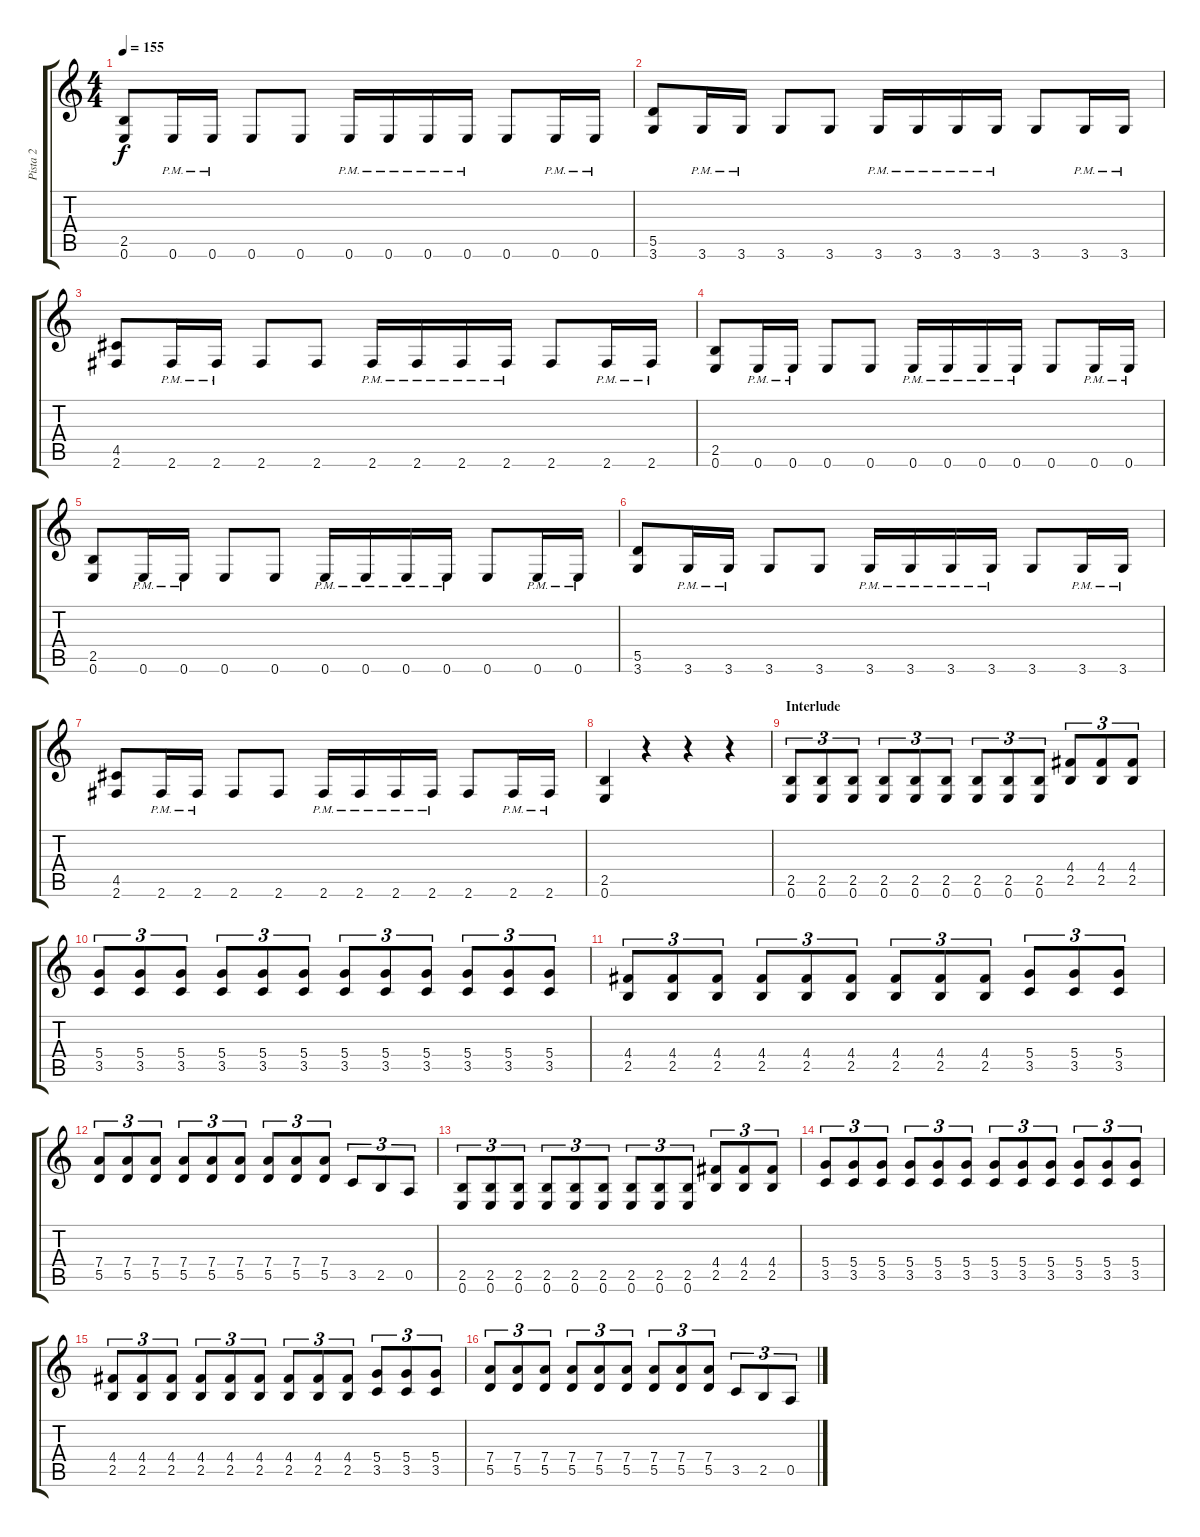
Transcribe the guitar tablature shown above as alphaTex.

\track ("Pista 2" "Pista 2") {instrument distortionguitar}
\staff {score tabs}
\tuning (E4 B3 G3 D3 A2 E2) {hide}
\ts (4 4)
\tempo 155
\clef g2
\ks c
(2.5 0.6).8{dy f} 0.6{pm}.16 0.6{pm}.16 0.6.8 0.6.8 0.6{pm}.16 0.6{pm}.16 0.6{pm}.16 0.6{pm}.16 0.6.8 0.6{pm}.16 0.6{pm}.16 |
(5.5 3.6).8 3.6{pm}.16 3.6{pm}.16 3.6.8 3.6.8 3.6{pm}.16 3.6{pm}.16 3.6{pm}.16 3.6{pm}.16 3.6.8 3.6{pm}.16 3.6{pm}.16 |
(4.5 2.6).8 2.6{pm}.16 2.6{pm}.16 2.6.8 2.6.8 2.6{pm}.16 2.6{pm}.16 2.6{pm}.16 2.6{pm}.16 2.6.8 2.6{pm}.16 2.6{pm}.16 |
(2.5 0.6).8 0.6{pm}.16 0.6{pm}.16 0.6.8 0.6.8 0.6{pm}.16 0.6{pm}.16 0.6{pm}.16 0.6{pm}.16 0.6.8 0.6{pm}.16 0.6{pm}.16 |
(2.5 0.6).8 0.6{pm}.16 0.6{pm}.16 0.6.8 0.6.8 0.6{pm}.16 0.6{pm}.16 0.6{pm}.16 0.6{pm}.16 0.6.8 0.6{pm}.16 0.6{pm}.16 |
(5.5 3.6).8 3.6{pm}.16 3.6{pm}.16 3.6.8 3.6.8 3.6{pm}.16 3.6{pm}.16 3.6{pm}.16 3.6{pm}.16 3.6.8 3.6{pm}.16 3.6{pm}.16 |
(4.5 2.6).8 2.6{pm}.16 2.6{pm}.16 2.6.8 2.6.8 2.6{pm}.16 2.6{pm}.16 2.6{pm}.16 2.6{pm}.16 2.6.8 2.6{pm}.16 2.6{pm}.16 |
(2.5 0.6).4 r.4 r.4 r.4 |
\section ("" "Interlude")
(2.5 0.6).8{tu (3 2)} (2.5 0.6).8{tu (3 2)} (2.5 0.6).8{tu (3 2)} (2.5 0.6).8{tu (3 2)} (2.5 0.6).8{tu (3 2)} (2.5 0.6).8{tu (3 2)} (2.5 0.6).8{tu (3 2)} (2.5 0.6).8{tu (3 2)} (2.5 0.6).8{tu (3 2)} (4.4 2.5).8{tu (3 2)} (4.4 2.5).8{tu (3 2)} (4.4 2.5).8{tu (3 2)} |
(5.4 3.5).8{tu (3 2)} (5.4 3.5).8{tu (3 2)} (5.4 3.5).8{tu (3 2)} (5.4 3.5).8{tu (3 2)} (5.4 3.5).8{tu (3 2)} (5.4 3.5).8{tu (3 2)} (5.4 3.5).8{tu (3 2)} (5.4 3.5).8{tu (3 2)} (5.4 3.5).8{tu (3 2)} (5.4 3.5).8{tu (3 2)} (5.4 3.5).8{tu (3 2)} (5.4 3.5).8{tu (3 2)} |
(4.4 2.5).8{tu (3 2)} (4.4 2.5).8{tu (3 2)} (4.4 2.5).8{tu (3 2)} (4.4 2.5).8{tu (3 2)} (4.4 2.5).8{tu (3 2)} (4.4 2.5).8{tu (3 2)} (4.4 2.5).8{tu (3 2)} (4.4 2.5).8{tu (3 2)} (4.4 2.5).8{tu (3 2)} (5.4 3.5).8{tu (3 2)} (5.4 3.5).8{tu (3 2)} (5.4 3.5).8{tu (3 2)} |
(7.4 5.5).8{tu (3 2)} (7.4 5.5).8{tu (3 2)} (7.4 5.5).8{tu (3 2)} (7.4 5.5).8{tu (3 2)} (7.4 5.5).8{tu (3 2)} (7.4 5.5).8{tu (3 2)} (7.4 5.5).8{tu (3 2)} (7.4 5.5).8{tu (3 2)} (7.4 5.5).8{tu (3 2)} 3.5.8{tu (3 2)} 2.5.8{tu (3 2)} 0.5.8{tu (3 2)} |
(2.5 0.6).8{tu (3 2)} (2.5 0.6).8{tu (3 2)} (2.5 0.6).8{tu (3 2)} (2.5 0.6).8{tu (3 2)} (2.5 0.6).8{tu (3 2)} (2.5 0.6).8{tu (3 2)} (2.5 0.6).8{tu (3 2)} (2.5 0.6).8{tu (3 2)} (2.5 0.6).8{tu (3 2)} (4.4 2.5).8{tu (3 2)} (4.4 2.5).8{tu (3 2)} (4.4 2.5).8{tu (3 2)} |
(5.4 3.5).8{tu (3 2)} (5.4 3.5).8{tu (3 2)} (5.4 3.5).8{tu (3 2)} (5.4 3.5).8{tu (3 2)} (5.4 3.5).8{tu (3 2)} (5.4 3.5).8{tu (3 2)} (5.4 3.5).8{tu (3 2)} (5.4 3.5).8{tu (3 2)} (5.4 3.5).8{tu (3 2)} (5.4 3.5).8{tu (3 2)} (5.4 3.5).8{tu (3 2)} (5.4 3.5).8{tu (3 2)} |
(4.4 2.5).8{tu (3 2)} (4.4 2.5).8{tu (3 2)} (4.4 2.5).8{tu (3 2)} (4.4 2.5).8{tu (3 2)} (4.4 2.5).8{tu (3 2)} (4.4 2.5).8{tu (3 2)} (4.4 2.5).8{tu (3 2)} (4.4 2.5).8{tu (3 2)} (4.4 2.5).8{tu (3 2)} (5.4 3.5).8{tu (3 2)} (5.4 3.5).8{tu (3 2)} (5.4 3.5).8{tu (3 2)} |
(7.4 5.5).8{tu (3 2)} (7.4 5.5).8{tu (3 2)} (7.4 5.5).8{tu (3 2)} (7.4 5.5).8{tu (3 2)} (7.4 5.5).8{tu (3 2)} (7.4 5.5).8{tu (3 2)} (7.4 5.5).8{tu (3 2)} (7.4 5.5).8{tu (3 2)} (7.4 5.5).8{tu (3 2)} 3.5.8{tu (3 2)} 2.5.8{tu (3 2)} 0.5.8{tu (3 2)}
